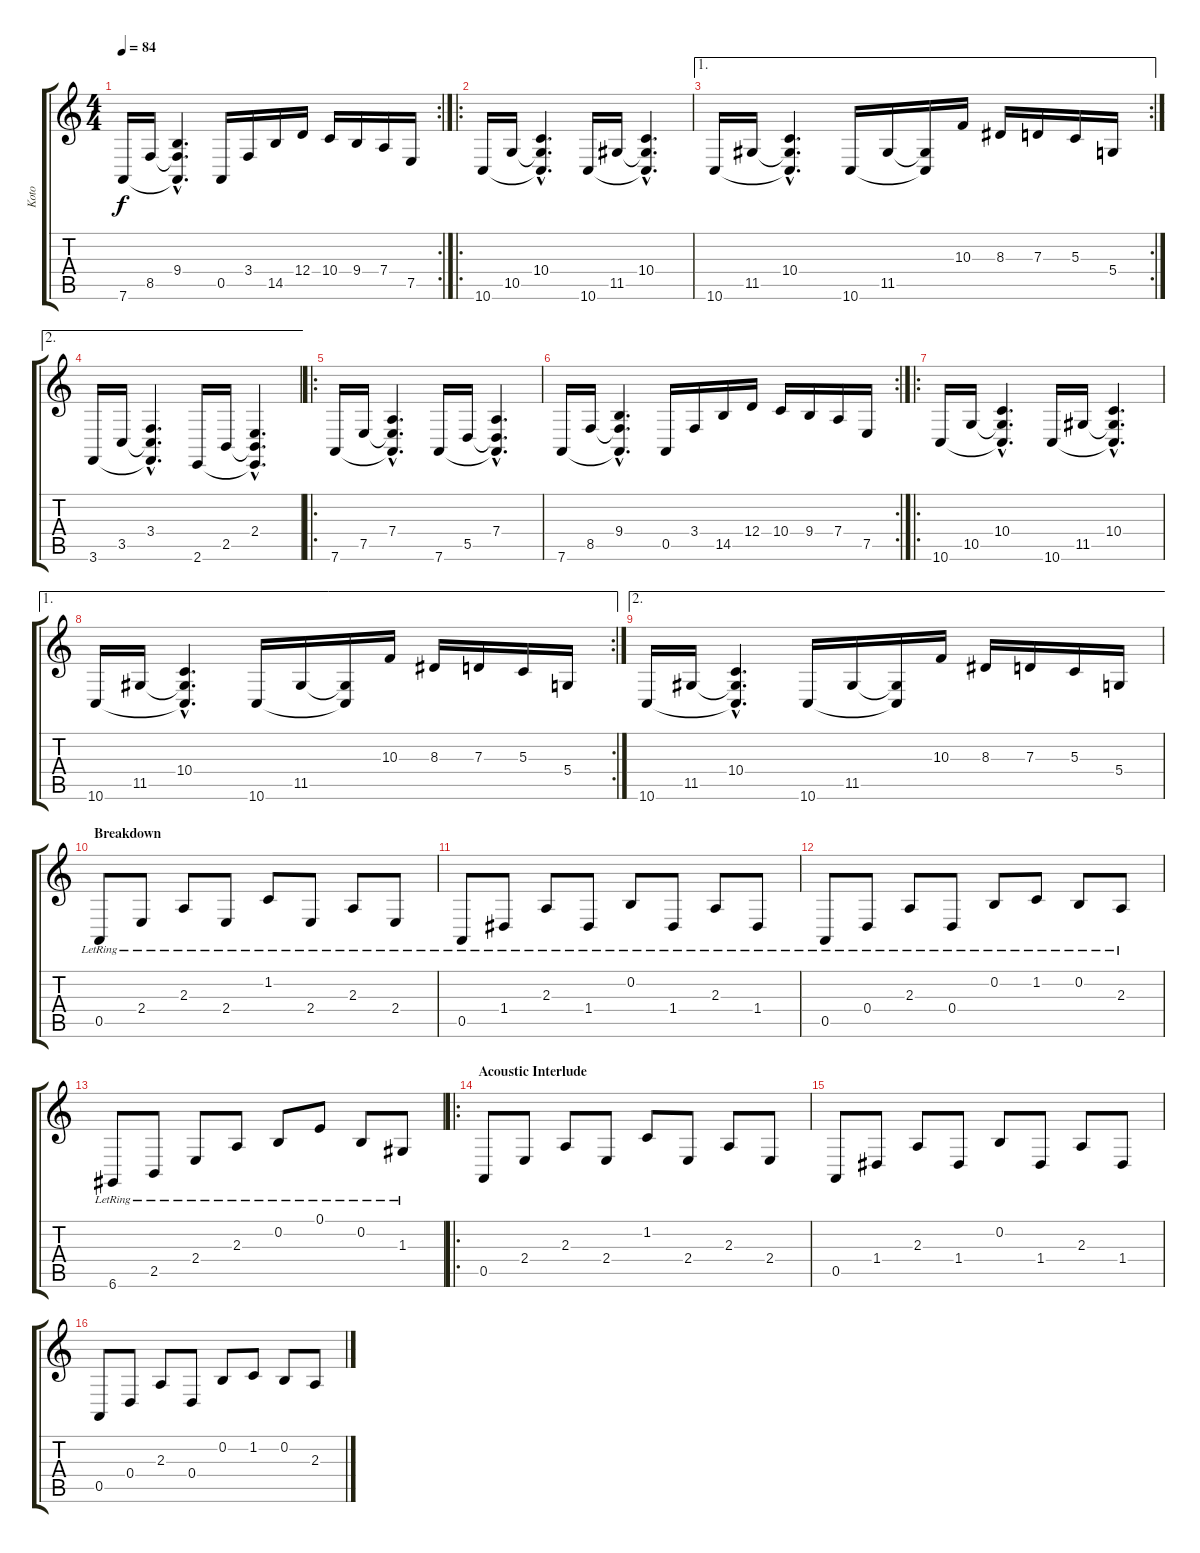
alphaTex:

\track ("Koto" "Koto") {instrument koto}
\staff {score tabs}
\tuning (E4 B3 G3 D3 A2 D2) {hide}
\rc 2
\ts (4 4)
\tempo 84
\clef g2
\ks c
7.6.16{dy f} 8.5.16 (9.4{hac} 8.5{hac t} 7.6{hac t}).4{d} 0.5.16 3.4.16 14.5.16 12.4.16 10.4.16 9.4.16 7.4.16 7.5.16 |
\ro
10.6.16 10.5.16 (10.4{hac} 10.5{hac t} 10.6{hac t}).4{d} 10.6.16 11.5.16 (10.4{hac} 11.5{hac t} 10.6{hac t}).4{d} |
\ae 1
\rc 2
10.6.16 11.5.16 (10.4{hac} 11.5{hac t} 10.6{hac t}).4{d} 10.6.16 11.5.16 (11.5{t} 10.6{t}).16 10.3.16 8.3.16 7.3.16 5.3.16 5.4.16 |
\ae 2
3.6.16 3.5.16 (3.4{hac} 3.5{hac t} 3.6{hac t}).4{d} 2.6.16 2.5.16 (2.4{hac} 2.5{hac t} 2.6{hac t}).4{d} |
\ro
7.6.16 7.5.16 (7.4{hac} 7.5{hac t} 7.6{hac t}).4{d} 7.6.16 5.5.16 (7.4{hac} 5.5{hac t} 7.6{hac t}).4{d} |
\rc 2
7.6.16 8.5.16 (9.4{hac} 8.5{hac t} 7.6{hac t}).4{d} 0.5.16 3.4.16 14.5.16 12.4.16 10.4.16 9.4.16 7.4.16 7.5.16 |
\ro
10.6.16 10.5.16 (10.4{hac} 10.5{hac t} 10.6{hac t}).4{d} 10.6.16 11.5.16 (10.4{hac} 11.5{hac t} 10.6{hac t}).4{d} |
\ae 1
\rc 2
10.6.16 11.5.16 (10.4{hac} 11.5{hac t} 10.6{hac t}).4{d} 10.6.16 11.5.16 (11.5{t} 10.6{t}).16 10.3.16 8.3.16 7.3.16 5.3.16 5.4.16 |
\ae 2
10.6.16 11.5.16 (10.4{hac} 11.5{hac t} 10.6{hac t}).4{d} 10.6.16 11.5.16 (11.5{t} 10.6{t}).16 10.3.16 8.3.16 7.3.16 5.3.16 5.4.16 |
\section ("" "Breakdown")
0.5{lr}.8 2.4{lr}.8 2.3{lr}.8 2.4{lr}.8 1.2{lr}.8 2.4{lr}.8 2.3{lr}.8 2.4{lr}.8 |
0.5{lr}.8 1.4{lr}.8 2.3{lr}.8 1.4{lr}.8 0.2{lr}.8 1.4{lr}.8 2.3{lr}.8 1.4{lr}.8 |
0.5{lr}.8 0.4{lr}.8 2.3{lr}.8 0.4{lr}.8 0.2{lr}.8 1.2{lr}.8 0.2{lr}.8 2.3{lr}.8 |
6.6{lr}.8 2.5{lr}.8 2.4{lr}.8 2.3{lr}.8 0.2{lr}.8 0.1{lr}.8 0.2{lr}.8 1.3{lr}.8 |
\ro
\section ("" "Acoustic Interlude")
0.5.8 2.4.8 2.3.8 2.4.8 1.2.8 2.4.8 2.3.8 2.4.8 |
0.5.8 1.4.8 2.3.8 1.4.8 0.2.8 1.4.8 2.3.8 1.4.8 |
0.5.8 0.4.8 2.3.8 0.4.8 0.2.8 1.2.8 0.2.8 2.3.8
